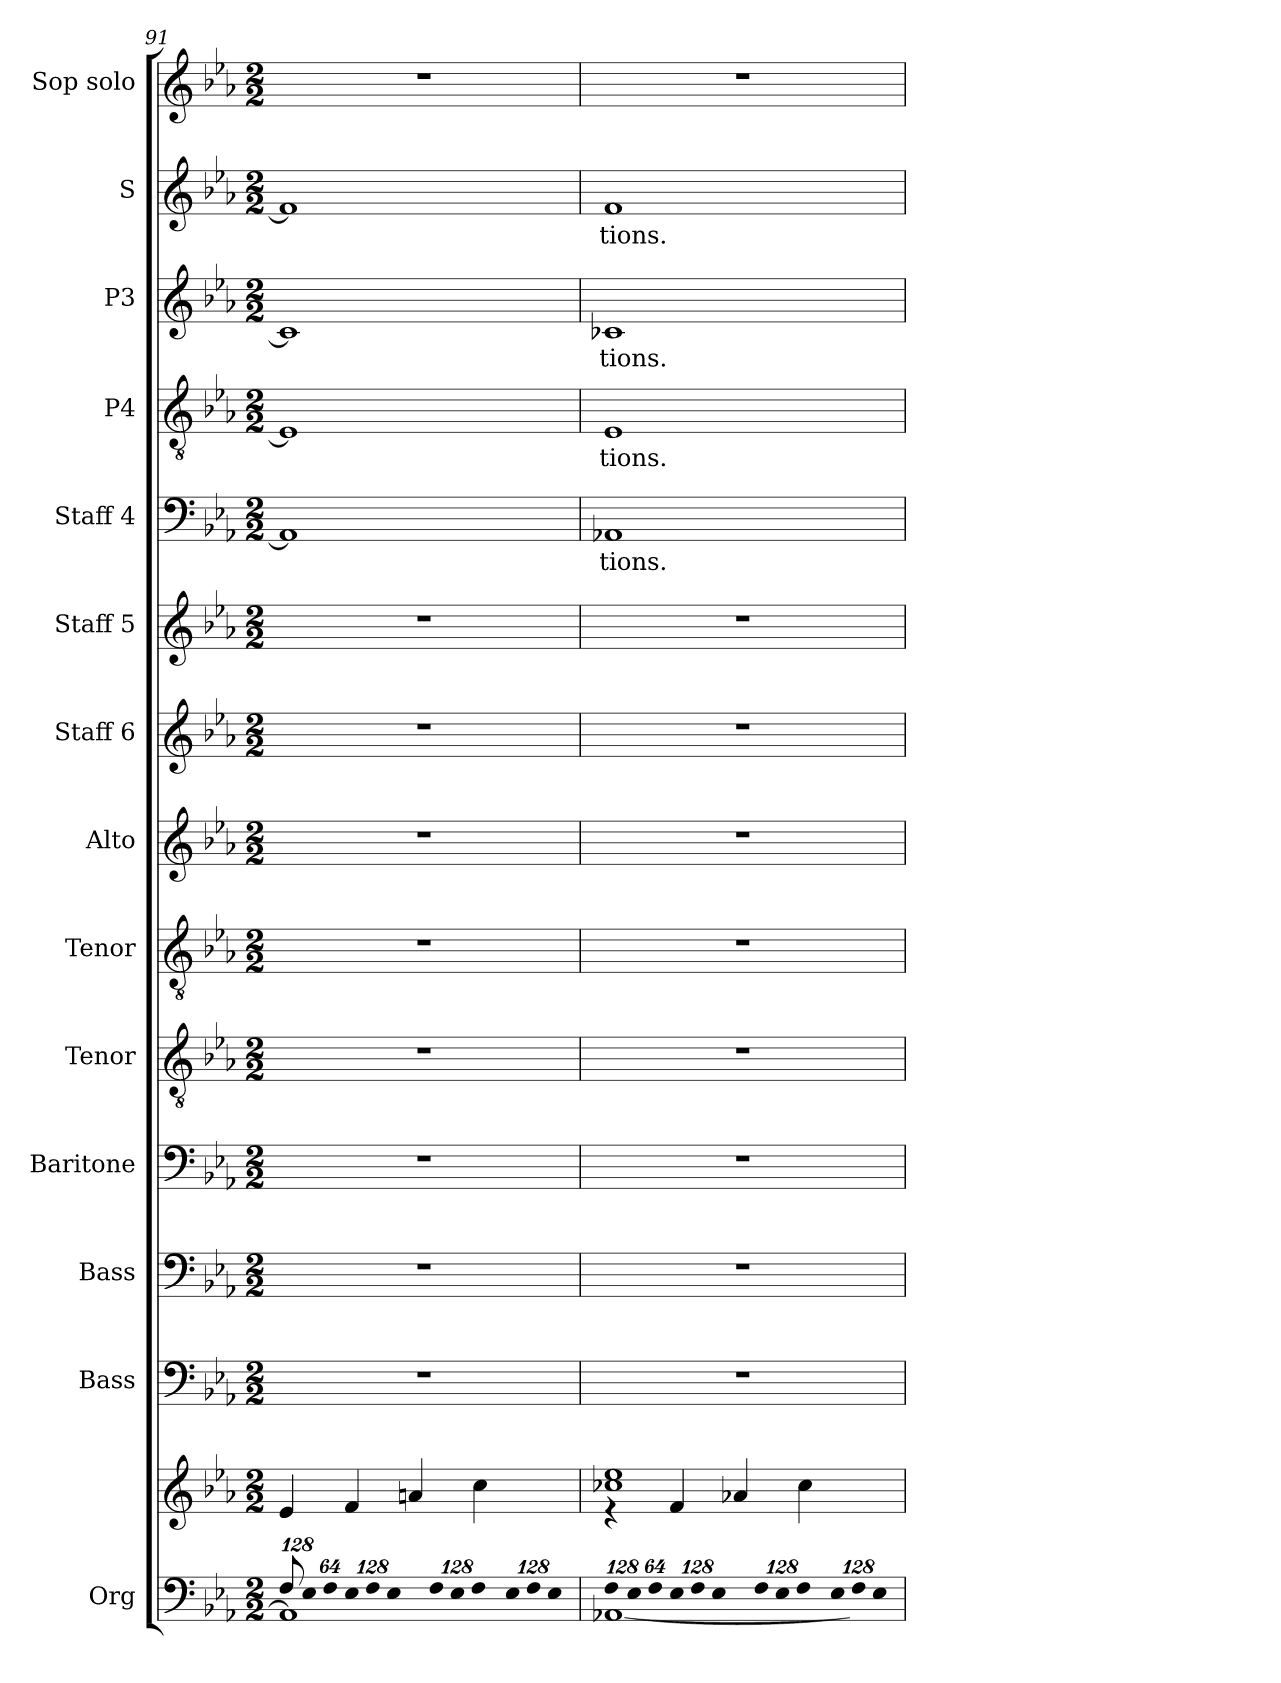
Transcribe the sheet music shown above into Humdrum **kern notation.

**kern	**kern	**kern	**kern	**kern	**kern	**kern	**kern	**kern	**kern	**kern	**text	**kern	**text	**kern	**text	**kern	**text	**kern
*part14	*part14	*part13	*part12	*part11	*part10	*part9	*part8	*part7	*part6	*part5	*part5	*part4	*part4	*part3	*part3	*part2	*part2	*part1
*staff15	*staff14	*staff13	*staff12	*staff11	*staff10	*staff9	*staff8	*staff7	*staff6	*staff5	*staff5	*staff4	*staff4	*staff3	*staff3	*staff2	*staff2	*staff1
*I"Org	*	*I"Bass	*I"Bass	*I"Baritone	*I"Tenor	*I"Tenor	*I"Alto	*I"Staff 6	*I"Staff 5	*I"Staff 4	*	*I"P4	*	*I"P3	*	*I"S	*	*I"Sop solo
*I'Org.	*	*I'B.	*I'B.	*I'Bar.	*I'T.	*I'T.	*I'A.	*I'Sta. 6	*I'Sta. 5	*I'Sta. 4	*	*	*	*	*	*	*	*I'S.
*clefF4	*clefG2	*clefF4	*clefF4	*clefF4	*clefGv2	*clefGv2	*clefG2	*clefG2	*clefG2	*clefF4	*	*clefGv2	*	*clefG2	*	*clefG2	*	*clefG2
*	*	*	*	*	*ITrd7c12	*ITrd7c12	*	*	*	*	*	*	*	*	*	*	*	*
*k[b-e-a-]	*k[b-e-a-]	*k[b-e-a-]	*k[b-e-a-]	*k[b-e-a-]	*k[b-e-a-]	*k[b-e-a-]	*k[b-e-a-]	*k[b-e-a-]	*k[b-e-a-]	*k[b-e-a-]	*	*k[b-e-a-]	*	*k[b-e-a-]	*	*k[b-e-a-]	*	*k[b-e-a-]
*E-:	*E-:	*E-:	*E-:	*E-:	*E-:	*E-:	*E-:	*E-:	*E-:	*E-:	*	*E-:	*	*E-:	*	*E-:	*	*E-:
*M2/2	*M2/2	*M2/2	*M2/2	*M2/2	*M2/2	*M2/2	*M2/2	*M2/2	*M2/2	*M2/2	*	*M2/2	*	*M2/2	*	*M2/2	*	*M2/2
*Xbrackettup	*	*	*	*	*	*	*	*	*	*	*	*	*	*	*	*	*	*
=91	=91	=91	=91	=91	=91	=91	=91	=91	=91	=91	=91	=91	=91	=91	=91	=91	=91	=91
!LO:N:vis=8	!	!	!	!	!	!	!	!	!	!	!	!	!	!	!	!	!	!
*^	*	*	*	*	*	*	*	*	*	*	*	*	*	*	*	*	*	*
1024%85Fi/	1AAi]	4e-i/	1r	1r	1r	1r	1r	1r	1r	1r	1AAi]	.	1E-i]	.	1ci]	.	1fi]	.	1r
!LO:N:vis=8	!	!	!	!	!	!	!	!	!	!	!	!	!	!	!	!	!	!	!
1024%85E-i/	.	.	.	.	.	.	.	.	.	.	.	.	.	.	.	.	.	.	.
!LO:N:vis=8	!	!	!	!	!	!	!	!	!	!	!	!	!	!	!	!	!	!	!
512%43Fi/	.	.	.	.	.	.	.	.	.	.	.	.	.	.	.	.	.	.	.
!LO:N:vis=8	!	!	!	!	!	!	!	!	!	!	!	!	!	!	!	!	!	!	!
1024%85E-i/	.	4fi/	.	.	.	.	.	.	.	.	.	.	.	.	.	.	.	.	.
!LO:N:vis=8	!	!	!	!	!	!	!	!	!	!	!	!	!	!	!	!	!	!	!
1024%85Fi/	.	.	.	.	.	.	.	.	.	.	.	.	.	.	.	.	.	.	.
!LO:N:vis=8	!	!	!	!	!	!	!	!	!	!	!	!	!	!	!	!	!	!	!
512%43E-i/	.	.	.	.	.	.	.	.	.	.	.	.	.	.	.	.	.	.	.
!LO:N:vis=8	!	!	!	!	!	!	!	!	!	!	!	!	!	!	!	!	!	!	!
1024%85Fi/	.	4ani/	.	.	.	.	.	.	.	.	.	.	.	.	.	.	.	.	.
!LO:N:vis=8	!	!	!	!	!	!	!	!	!	!	!	!	!	!	!	!	!	!	!
1024%85E-i/	.	.	.	.	.	.	.	.	.	.	.	.	.	.	.	.	.	.	.
!LO:N:vis=8	!	!	!	!	!	!	!	!	!	!	!	!	!	!	!	!	!	!	!
512%43Fi/	.	.	.	.	.	.	.	.	.	.	.	.	.	.	.	.	.	.	.
!LO:N:vis=8	!	!	!	!	!	!	!	!	!	!	!	!	!	!	!	!	!	!	!
1024%85E-i/	.	4cci\	.	.	.	.	.	.	.	.	.	.	.	.	.	.	.	.	.
!LO:N:vis=8	!	!	!	!	!	!	!	!	!	!	!	!	!	!	!	!	!	!	!
1024%85Fi/	.	.	.	.	.	.	.	.	.	.	.	.	.	.	.	.	.	.	.
!LO:N:vis=8	!	!	!	!	!	!	!	!	!	!	!	!	!	!	!	!	!	!	!
512%43E-i/	.	.	.	.	.	.	.	.	.	.	.	.	.	.	.	.	.	.	.
=92	=92	=92	=92	=92	=92	=92	=92	=92	=92	=92	=92	=92	=92	=92	=92	=92	=92	=92	=92
!LO:N:vis=8	!	!	!	!	!	!	!	!	!	!	!	!	!	!	!	!	!	!	!
*	*	*^	*	*	*	*	*	*	*	*	*	*	*	*	*	*	*	*	*
!	!	!	!	!	!	!	!	!	!	!	!	!	!LO:LY:b:color=#000000	!	!	!	!	!	!	!
!	!	!	!	!	!	!	!	!	!	!	!	!	!	!	!LO:LY:b:color=#000000	!	!	!	!	!
!	!	!	!	!	!	!	!	!	!	!	!	!	!	!	!	!	!LO:LY:b:color=#000000	!	!	!
!	!	!	!	!	!	!	!	!	!	!	!	!	!	!	!	!	!	!	!LO:LY:b:color=#000000	!
1024%85Fi/	[1AA-Xi	1cc-Xi 1ee-i	4r	1r	1r	1r	1r	1r	1r	1r	1r	1AA-Xi	-tions.	1E-i	-tions.	1c-Xi	-tions.	1fi	-tions.	1r
!LO:N:vis=8	!	!	!	!	!	!	!	!	!	!	!	!	!	!	!	!	!	!	!	!
1024%85E-i/	.	.	.	.	.	.	.	.	.	.	.	.	.	.	.	.	.	.	.	.
!LO:N:vis=8	!	!	!	!	!	!	!	!	!	!	!	!	!	!	!	!	!	!	!	!
512%43Fi/	.	.	.	.	.	.	.	.	.	.	.	.	.	.	.	.	.	.	.	.
!LO:N:vis=8	!	!	!	!	!	!	!	!	!	!	!	!	!	!	!	!	!	!	!	!
1024%85E-i/	.	.	4fi/	.	.	.	.	.	.	.	.	.	.	.	.	.	.	.	.	.
!LO:N:vis=8	!	!	!	!	!	!	!	!	!	!	!	!	!	!	!	!	!	!	!	!
1024%85Fi/	.	.	.	.	.	.	.	.	.	.	.	.	.	.	.	.	.	.	.	.
!LO:N:vis=8	!	!	!	!	!	!	!	!	!	!	!	!	!	!	!	!	!	!	!	!
512%43E-i/	.	.	.	.	.	.	.	.	.	.	.	.	.	.	.	.	.	.	.	.
!LO:N:vis=8	!	!	!	!	!	!	!	!	!	!	!	!	!	!	!	!	!	!	!	!
1024%85Fi/	.	.	4a-Xi/	.	.	.	.	.	.	.	.	.	.	.	.	.	.	.	.	.
!LO:N:vis=8	!	!	!	!	!	!	!	!	!	!	!	!	!	!	!	!	!	!	!	!
1024%85E-i/	.	.	.	.	.	.	.	.	.	.	.	.	.	.	.	.	.	.	.	.
!LO:N:vis=8	!	!	!	!	!	!	!	!	!	!	!	!	!	!	!	!	!	!	!	!
512%43Fi/	.	.	.	.	.	.	.	.	.	.	.	.	.	.	.	.	.	.	.	.
!LO:N:vis=8	!	!	!	!	!	!	!	!	!	!	!	!	!	!	!	!	!	!	!	!
1024%85E-i/	.	.	4cc-i\	.	.	.	.	.	.	.	.	.	.	.	.	.	.	.	.	.
!LO:N:vis=8	!	!	!	!	!	!	!	!	!	!	!	!	!	!	!	!	!	!	!	!
1024%85Fi/	.	.	.	.	.	.	.	.	.	.	.	.	.	.	.	.	.	.	.	.
!LO:N:vis=8	!	!	!	!	!	!	!	!	!	!	!	!	!	!	!	!	!	!	!	!
512%43E-i/	.	.	.	.	.	.	.	.	.	.	.	.	.	.	.	.	.	.	.	.
*v	*v	*	*	*	*	*	*	*	*	*	*	*	*	*	*	*	*	*	*	*
*	*v	*v	*	*	*	*	*	*	*	*	*	*	*	*	*	*	*	*	*
=	=	=	=	=	=	=	=	=	=	=	=	=	=	=	=	=	=	=
*-	*-	*-	*-	*-	*-	*-	*-	*-	*-	*-	*-	*-	*-	*-	*-	*-	*-	*-
